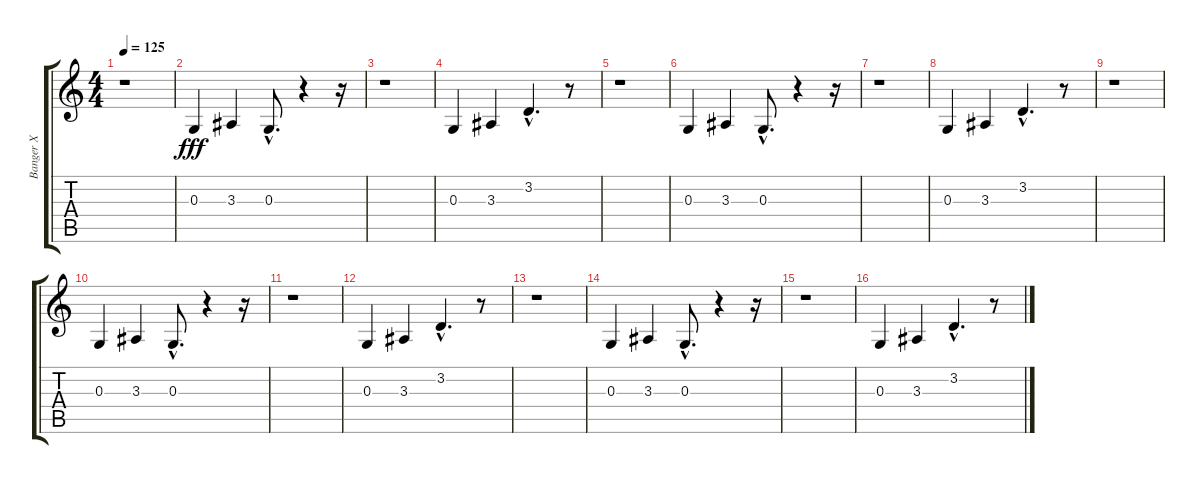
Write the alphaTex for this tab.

\track ("Banger X" "Banger X") {instrument choiraahs}
\staff {score tabs}
\tuning (E4 B3 G3 D3 A2 E2) {hide}
\ts (4 4)
\tempo 125
\clef g2
\ks c
r.1{dy fff} |
0.3.4 3.3.4 0.3{hac}.8{d} r.4 r.16 |
r.1 |
0.3.4 3.3.4 3.2{hac}.4{d} r.8 |
r.1 |
0.3.4 3.3.4 0.3{hac}.8{d} r.4 r.16 |
r.1 |
0.3.4 3.3.4 3.2{hac}.4{d} r.8 |
r.1 |
0.3.4 3.3.4 0.3{hac}.8{d} r.4 r.16 |
r.1 |
0.3.4 3.3.4 3.2{hac}.4{d} r.8 |
r.1 |
0.3.4 3.3.4 0.3{hac}.8{d} r.4 r.16 |
r.1 |
0.3.4 3.3.4 3.2{hac}.4{d} r.8
